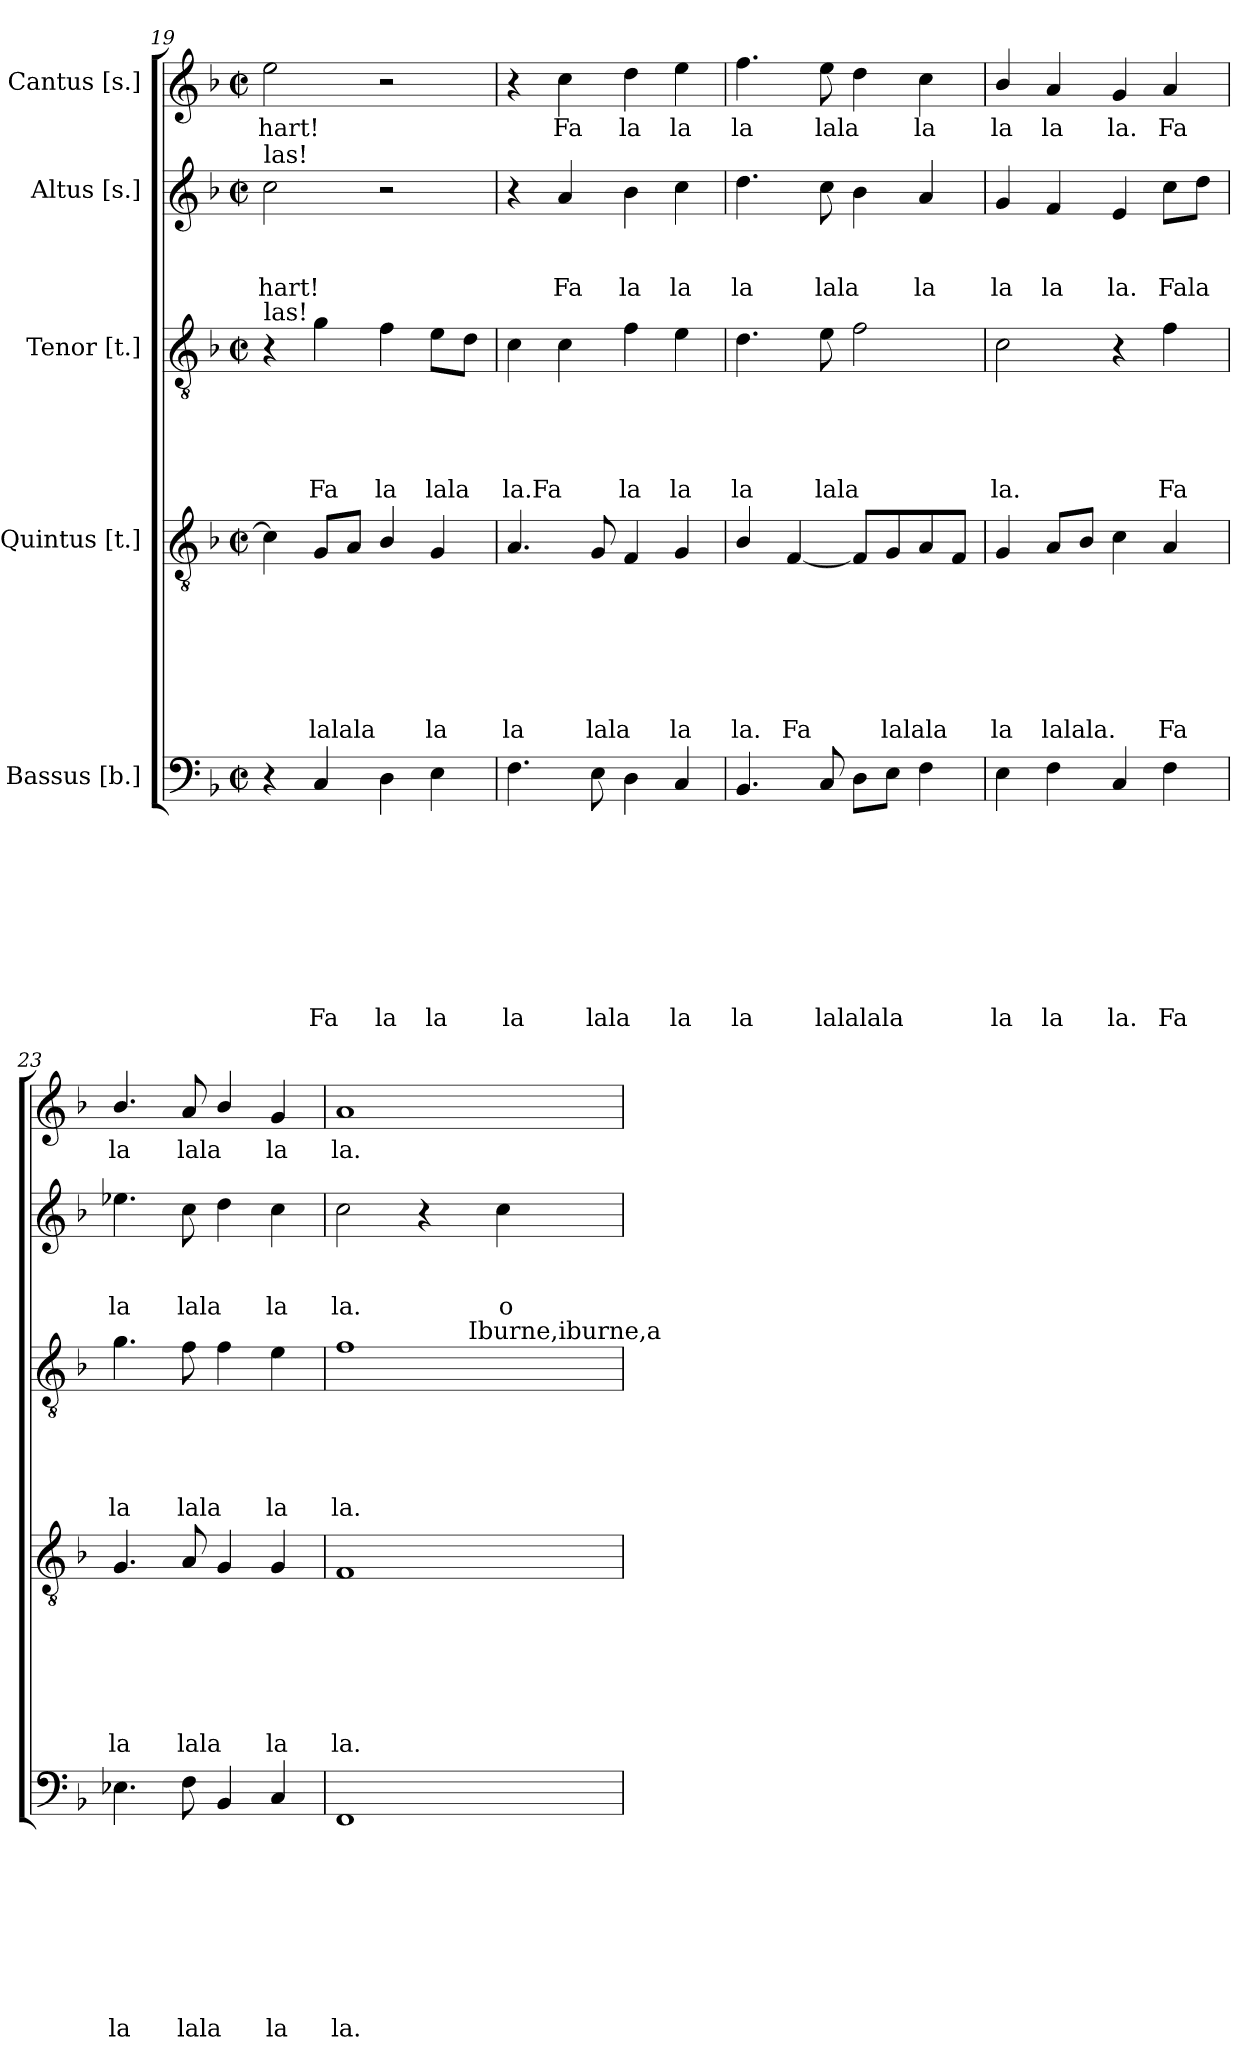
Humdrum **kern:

**kern	**text	**text	**text	**text	**text	**text	**text	**text	**text	**kern	**text	**text	**text	**text	**text	**text	**text	**kern	**text	**text	**text	**text	**text	**kern	**text	**text	**text	**kern	**text
*part5	*part5	*part5	*part5	*part5	*part5	*part5	*part5	*part5	*part5	*part4	*part4	*part4	*part4	*part4	*part4	*part4	*part4	*part3	*part3	*part3	*part3	*part3	*part3	*part2	*part2	*part2	*part2	*part1	*part1
*staff5	*staff5	*staff5	*staff5	*staff5	*staff5	*staff5	*staff5	*staff5	*staff5	*staff4	*staff4	*staff4	*staff4	*staff4	*staff4	*staff4	*staff4	*staff3	*staff3	*staff3	*staff3	*staff3	*staff3	*staff2	*staff2	*staff2	*staff2	*staff1	*staff1
*I"Bassus [b.]	*	*	*	*	*	*	*	*	*	*I"Quintus [t.]	*	*	*	*	*	*	*	*I"Tenor [t.]	*	*	*	*	*	*I"Altus [s.]	*	*	*	*I"Cantus [s.]	*
!!LO:LB:g=z
*clefF4	*	*	*	*	*	*	*	*	*	*clefGv2	*	*	*	*	*	*	*	*clefGv2	*	*	*	*	*	*clefG2	*	*	*	*clefG2	*
*k[b-]	*	*	*	*	*	*	*	*	*	*k[b-]	*	*	*	*	*	*	*	*k[b-]	*	*	*	*	*	*k[b-]	*	*	*	*k[b-]	*
*F:	*	*	*	*	*	*	*	*	*	*F:	*	*	*	*	*	*	*	*F:	*	*	*	*	*	*F:	*	*	*	*F:	*
*M2/2	*	*	*	*	*	*	*	*	*	*M2/2	*	*	*	*	*	*	*	*M2/2	*	*	*	*	*	*M2/2	*	*	*	*M2/2	*
*met(c|)	*	*	*	*	*	*	*	*	*	*met(c|)	*	*	*	*	*	*	*	*met(c|)	*	*	*	*	*	*met(c|)	*	*	*	*met(c|)	*
=19	=19	=19	=19	=19	=19	=19	=19	=19	=19	=19	=19	=19	=19	=19	=19	=19	=19	=19	=19	=19	=19	=19	=19	=19	=19	=19	=19	=19	=19
!	!	!	!	!	!	!	!	!	!	!	!	!	!	!	!	!	!	!	!	!	!	!	!	!LO:TX:a:t=las!	!	!	!	!	!
!	!	!	!	!	!	!	!	!	!	!	!	!	!	!	!	!	!	!LO:TX:a:t=las!	!	!	!	!	!	!	!	!	!	!	!
!	!	!	!	!	!	!	!	!	!	!	!	!	!	!	!	!	!	!	!	!	!	!	!	!	!	!	!LO:LY:b	!	!LO:LY:b
4r	.	.	.	.	.	.	.	.	.	4c\]	.	.	.	.	.	.	.	4r	.	.	.	.	.	2cc\	.	.	hart!	2ee\	hart!
!	!	!	!	!	!	!	!	!	!LO:LY:b	!	!	!	!	!	!	!	!LO:LY:b	!	!	!	!	!	!LO:LY:b	!	!	!	!	!	!
4C/	.	.	.	.	.	.	.	.	Fa	8G/L	.	.	.	.	.	.	lalala	4g\	.	.	.	.	Fa	.	.	.	.	.	.
.	.	.	.	.	.	.	.	.	.	8A/J	.	.	.	.	.	.	.	.	.	.	.	.	.	.	.	.	.	.	.
!	!	!	!	!	!	!	!	!	!LO:LY:b	!	!	!	!	!	!	!	!	!	!	!	!	!	!LO:LY:b	!	!	!	!	!	!
4D\	.	.	.	.	.	.	.	.	la	4B-/	.	.	.	.	.	.	.	4f\	.	.	.	.	la	2r	.	.	.	2r	.
!	!	!	!	!	!	!	!	!	!LO:LY:b	!	!	!	!	!	!	!	!LO:LY:b	!	!	!	!	!	!LO:LY:b	!	!	!	!	!	!
4E\	.	.	.	.	.	.	.	.	la	4G/	.	.	.	.	.	.	la	8e\L	.	.	.	.	lala	.	.	.	.	.	.
.	.	.	.	.	.	.	.	.	.	.	.	.	.	.	.	.	.	8d\J	.	.	.	.	.	.	.	.	.	.	.
=20	=20	=20	=20	=20	=20	=20	=20	=20	=20	=20	=20	=20	=20	=20	=20	=20	=20	=20	=20	=20	=20	=20	=20	=20	=20	=20	=20	=20	=20
!	!	!	!	!	!	!	!	!	!LO:LY:b	!	!	!	!	!	!	!	!LO:LY:b	!	!	!	!	!	!LO:LY:b	!	!	!	!	!	!
4.F\	.	.	.	.	.	.	.	.	la	4.A/	.	.	.	.	.	.	la	4c\	.	.	.	.	la.Fa	4r	.	.	.	4r	.
!	!	!	!	!	!	!	!	!	!	!	!	!	!	!	!	!	!	!	!	!	!	!	!	!	!	!	!LO:LY:b	!	!LO:LY:b
.	.	.	.	.	.	.	.	.	.	.	.	.	.	.	.	.	.	4c\	.	.	.	.	.	4a/	.	.	Fa	4cc\	Fa
!	!	!	!	!	!	!	!	!	!LO:LY:b	!	!	!	!	!	!	!	!LO:LY:b	!	!	!	!	!	!	!	!	!	!	!	!
8E\	.	.	.	.	.	.	.	.	lala	8G/	.	.	.	.	.	.	lala	.	.	.	.	.	.	.	.	.	.	.	.
!	!	!	!	!	!	!	!	!	!	!	!	!	!	!	!	!	!	!	!	!	!	!	!LO:LY:b	!	!	!	!LO:LY:b	!	!LO:LY:b
4D\	.	.	.	.	.	.	.	.	.	4F/	.	.	.	.	.	.	.	4f\	.	.	.	.	la	4b-\	.	.	la	4dd\	la
!	!	!	!	!	!	!	!	!	!LO:LY:b	!	!	!	!	!	!	!	!LO:LY:b	!	!	!	!	!	!LO:LY:b	!	!	!	!LO:LY:b	!	!LO:LY:b
4C/	.	.	.	.	.	.	.	.	la	4G/	.	.	.	.	.	.	la	4e\	.	.	.	.	la	4cc\	.	.	la	4ee\	la
=21	=21	=21	=21	=21	=21	=21	=21	=21	=21	=21	=21	=21	=21	=21	=21	=21	=21	=21	=21	=21	=21	=21	=21	=21	=21	=21	=21	=21	=21
!	!	!	!	!	!	!	!	!	!LO:LY:b	!	!	!	!	!	!	!	!LO:LY:b	!	!	!	!	!	!LO:LY:b	!	!	!	!LO:LY:b	!	!LO:LY:b
4.BB-/	.	.	.	.	.	.	.	.	la	4B-/	.	.	.	.	.	.	la.	4.d\	.	.	.	.	la	4.dd\	.	.	la	4.ff\	la
!	!	!	!	!	!	!	!	!	!	!	!	!	!	!	!	!	!LO:LY:b	!	!	!	!	!	!	!	!	!	!	!	!
.	.	.	.	.	.	.	.	.	.	[<4F/	.	.	.	.	.	.	Fa	.	.	.	.	.	.	.	.	.	.	.	.
!	!	!	!	!	!	!	!	!	!LO:LY:b	!	!	!	!	!	!	!	!	!	!	!	!	!	!LO:LY:b	!	!	!	!LO:LY:b	!	!LO:LY:b
8C/	.	.	.	.	.	.	.	.	lalalala	.	.	.	.	.	.	.	.	8e\	.	.	.	.	lala	8cc\	.	.	lala	8ee\	lala
8D\L	.	.	.	.	.	.	.	.	.	8F/L]	.	.	.	.	.	.	.	2f\	.	.	.	.	.	4b-\	.	.	.	4dd\	.
!	!	!	!	!	!	!	!	!	!	!	!	!	!	!	!	!	!LO:LY:b	!	!	!	!	!	!	!	!	!	!	!	!
8E\J	.	.	.	.	.	.	.	.	.	8G/	.	.	.	.	.	.	lalala	.	.	.	.	.	.	.	.	.	.	.	.
!	!	!	!	!	!	!	!	!	!	!	!	!	!	!	!	!	!	!	!	!	!	!	!	!	!	!	!LO:LY:b	!	!LO:LY:b
4F\	.	.	.	.	.	.	.	.	.	8A/	.	.	.	.	.	.	.	.	.	.	.	.	.	4a/	.	.	la	4cc\	la
.	.	.	.	.	.	.	.	.	.	8F/J	.	.	.	.	.	.	.	.	.	.	.	.	.	.	.	.	.	.	.
=22	=22	=22	=22	=22	=22	=22	=22	=22	=22	=22	=22	=22	=22	=22	=22	=22	=22	=22	=22	=22	=22	=22	=22	=22	=22	=22	=22	=22	=22
!	!	!	!	!	!	!	!	!	!LO:LY:b	!	!	!	!	!	!	!	!LO:LY:b	!	!	!	!	!	!LO:LY:b	!	!	!	!LO:LY:b	!	!LO:LY:b
4E\	.	.	.	.	.	.	.	.	la	4G/	.	.	.	.	.	.	la	2c\	.	.	.	.	la.	4g/	.	.	la	4b-/	la
!	!	!	!	!	!	!	!	!	!LO:LY:b	!	!	!	!	!	!	!	!LO:LY:b	!	!	!	!	!	!	!	!	!	!LO:LY:b	!	!LO:LY:b
4F\	.	.	.	.	.	.	.	.	la	8A/L	.	.	.	.	.	.	lalala.	.	.	.	.	.	.	4f/	.	.	la	4a/	la
.	.	.	.	.	.	.	.	.	.	8B-/J	.	.	.	.	.	.	.	.	.	.	.	.	.	.	.	.	.	.	.
!	!	!	!	!	!	!	!	!	!LO:LY:b	!	!	!	!	!	!	!	!	!	!	!	!	!	!	!	!	!	!LO:LY:b	!	!LO:LY:b
4C/	.	.	.	.	.	.	.	.	la.	4c\	.	.	.	.	.	.	.	4r	.	.	.	.	.	4e/	.	.	la.	4g/	la.
!	!	!	!	!	!	!	!	!	!LO:LY:b	!	!	!	!	!	!	!	!LO:LY:b	!	!	!	!	!	!LO:LY:b	!	!	!	!LO:LY:b	!	!LO:LY:b
4F\	.	.	.	.	.	.	.	.	Fa	4A/	.	.	.	.	.	.	Fa	4f\	.	.	.	.	Fa	8cc\L	.	.	Fala	4a/	Fa
.	.	.	.	.	.	.	.	.	.	.	.	.	.	.	.	.	.	.	.	.	.	.	.	8dd\J	.	.	.	.	.
=23	=23	=23	=23	=23	=23	=23	=23	=23	=23	=23	=23	=23	=23	=23	=23	=23	=23	=23	=23	=23	=23	=23	=23	=23	=23	=23	=23	=23	=23
!	!	!	!	!	!	!	!	!	!LO:LY:b	!	!	!	!	!	!	!	!LO:LY:b	!	!	!	!	!	!LO:LY:b	!	!	!	!LO:LY:b	!	!LO:LY:b
4.E-X\	.	.	.	.	.	.	.	.	la	4.G/	.	.	.	.	.	.	la	4.g\	.	.	.	.	la	4.ee-X\	.	.	la	4.b-/	la
!	!	!	!	!	!	!	!	!	!LO:LY:b	!	!	!	!	!	!	!	!LO:LY:b	!	!	!	!	!	!LO:LY:b	!	!	!	!LO:LY:b	!	!LO:LY:b
8F\	.	.	.	.	.	.	.	.	lala	8A/	.	.	.	.	.	.	lala	8f\	.	.	.	.	lala	8cc\	.	.	lala	8a/	lala
4BB-/	.	.	.	.	.	.	.	.	.	4G/	.	.	.	.	.	.	.	4f\	.	.	.	.	.	4dd\	.	.	.	4b-/	.
!	!	!	!	!	!	!	!	!	!LO:LY:b	!	!	!	!	!	!	!	!LO:LY:b	!	!	!	!	!	!LO:LY:b	!	!	!	!LO:LY:b	!	!LO:LY:b
4C/	.	.	.	.	.	.	.	.	la	4G/	.	.	.	.	.	.	la	4e\	.	.	.	.	la	4cc\	.	.	la	4g/	la
=24	=24	=24	=24	=24	=24	=24	=24	=24	=24	=24	=24	=24	=24	=24	=24	=24	=24	=24	=24	=24	=24	=24	=24	=24	=24	=24	=24	=24	=24
!	!	!	!	!	!	!	!	!	!LO:LY:b	!	!	!	!	!	!	!	!LO:LY:b	!	!	!	!	!	!LO:LY:b	!	!	!	!LO:LY:b	!	!LO:LY:b
*	*	*	*	*	*	*	*	*	*	*	*	*	*	*	*	*	*	*^	*	*	*	*	*	*	*	*	*	*	*
1FF	.	.	.	.	.	.	.	.	la.	1F	.	.	.	.	.	.	la.	1f	2ryy	.	.	.	.	la.	2cc\	.	.	la.	1a	la.
.	.	.	.	.	.	.	.	.	.	.	.	.	.	.	.	.	.	.	8..ryy	.	.	.	.	.	4r	.	.	.	.	.
!	!	!	!	!	!	!	!	!	!	!	!	!	!	!	!	!	!	!	!LO:TX:a:t=Iburne,iburne,a	!	!	!	!	!	!	!	!	!	!	!
.	.	.	.	.	.	.	.	.	.	.	.	.	.	.	.	.	.	.	4ryy	.	.	.	.	.	.	.	.	.	.	.
!	!	!	!	!	!	!	!	!	!	!	!	!	!	!	!	!	!	!	!	!	!	!	!	!	!	!	!	!LO:LY:b	!	!
.	.	.	.	.	.	.	.	.	.	.	.	.	.	.	.	.	.	.	.	.	.	.	.	.	4cc\	.	.	o	.	.
.	.	.	.	.	.	.	.	.	.	.	.	.	.	.	.	.	.	.	32ryy	.	.	.	.	.	.	.	.	.	.	.
*	*	*	*	*	*	*	*	*	*	*	*	*	*	*	*	*	*	*v	*v	*	*	*	*	*	*	*	*	*	*	*
=	=	=	=	=	=	=	=	=	=	=	=	=	=	=	=	=	=	=	=	=	=	=	=	=	=	=	=	=	=
*-	*-	*-	*-	*-	*-	*-	*-	*-	*-	*-	*-	*-	*-	*-	*-	*-	*-	*-	*-	*-	*-	*-	*-	*-	*-	*-	*-	*-	*-
